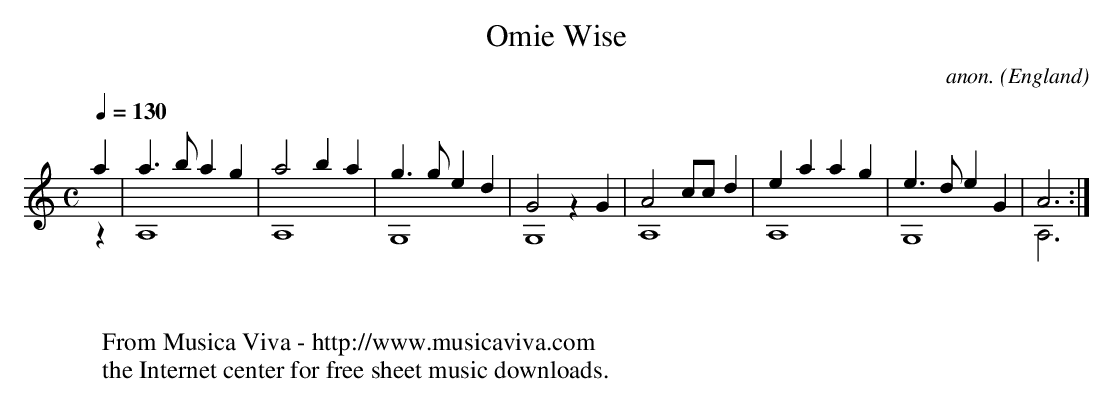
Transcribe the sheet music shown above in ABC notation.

X:1
T:Omie Wise
C:anon.
O:England
V:1 program 1 24 up transpose -12
V:2 program 1 24 merge down transpose -12
M:C
L:1/4
Q:1/4=130
K:Am
V:1
a|a3/b/ag|a2ba|g3/g/ed|G2zG|A2c/c/d|eaag|e3/d/eG|A3:|
V:2
z|A,4|A,4|G,4|G,4|A,4|A,4|G,4|A,3:|
W:
W:
W:  From Musica Viva - http://www.musicaviva.com
W:  the Internet center for free sheet music downloads.
